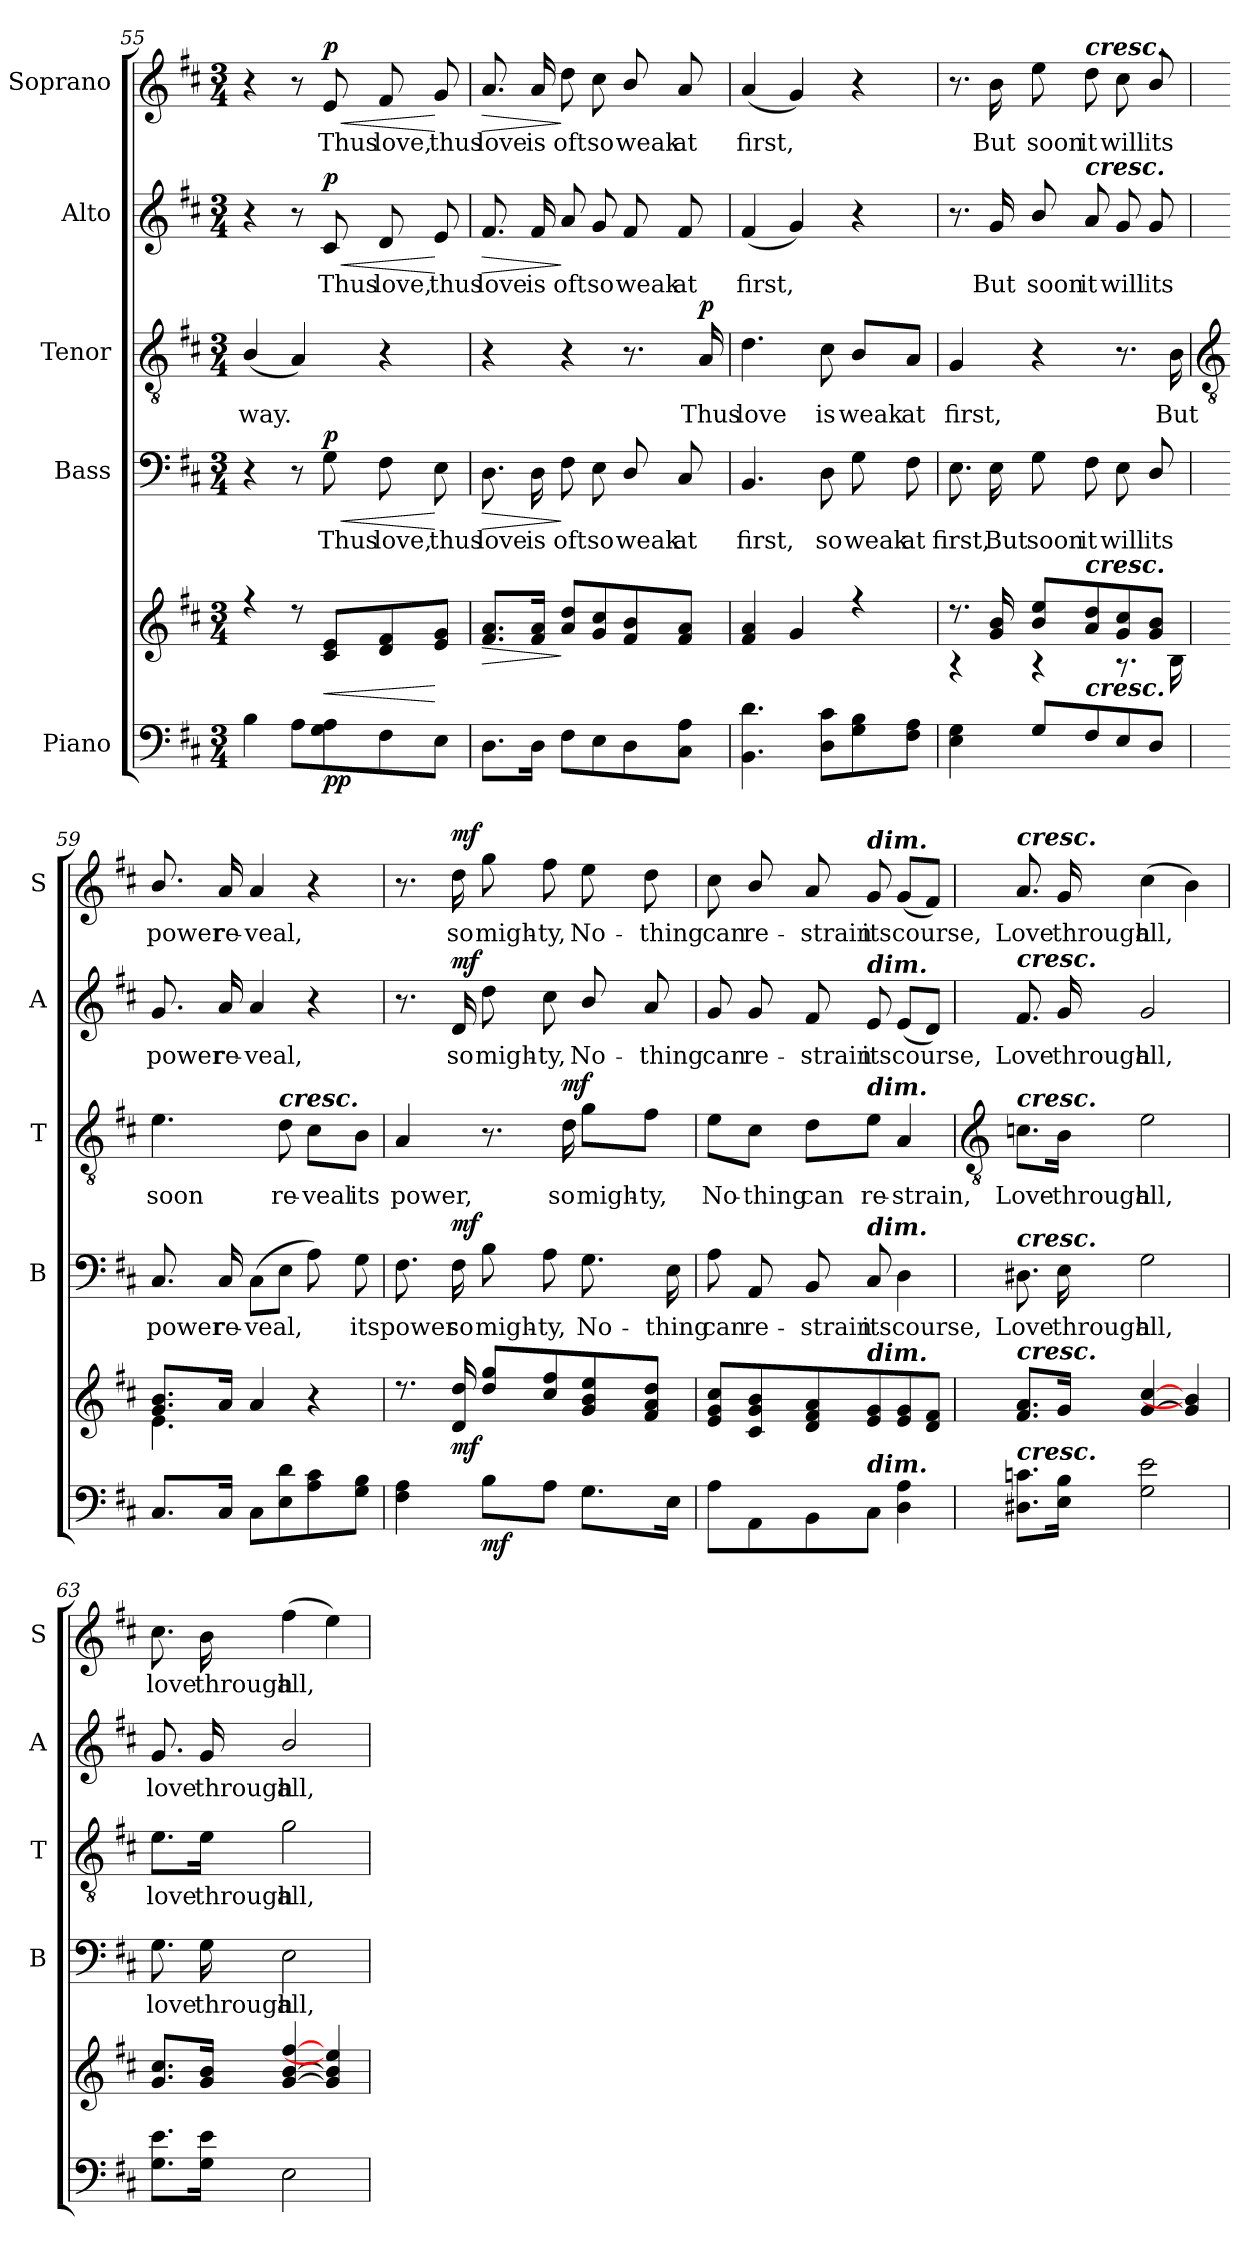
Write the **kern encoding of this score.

**kern	**kern	**dynam	**kern	**text	**dynam	**kern	**text	**dynam	**kern	**text	**dynam	**kern	**text	**dynam
*part5	*part5	*part5	*part4	*part4	*part4	*part3	*part3	*part3	*part2	*part2	*part2	*part1	*part1	*part1
*staff6	*staff5	*staff5/6	*staff4	*staff4	*staff4	*staff3	*staff3	*staff3	*staff2	*staff2	*staff2	*staff1	*staff1	*staff1
*I"Piano	*	*	*I"Bass	*	*	*I"Tenor	*	*	*I"Alto	*	*	*I"Soprano	*	*
*	*	*	*I'B	*	*	*I'T	*	*	*I'A	*	*	*I'S	*	*
!!LO:LB:g=z
*clefF4	*clefG2	*	*clefF4	*	*	*clefGv2	*	*	*clefG2	*	*	*clefG2	*	*
*k[f#c#]	*k[f#c#]	*	*k[f#c#]	*	*	*k[f#c#]	*	*	*k[f#c#]	*	*	*k[f#c#]	*	*
*D:	*D:	*	*D:	*	*	*D:	*	*	*D:	*	*	*D:	*	*
*M3/4	*M3/4	*	*M3/4	*	*	*M3/4	*	*	*M3/4	*	*	*M3/4	*	*
=55	=55	=55	=55	=55	=55	=55	=55	=55	=55	=55	=55	=55	=55	=55
*	*^	*	*	*	*	*	*	*	*	*	*	*	*	*
!	!	!	!	!	!	!	!	!LO:LY:b	!	!	!	!	!	!	!
4B\	4r	2.ryy	.	4r	.	.	(<4B/	way.	.	4r	.	.	4r	.	.
8AL	8r	.	.	8r	.	.	4A)	.	.	8r	.	.	8r	.	.
!	!	!	!LO:HP:b	!	!LO:LY:b	!LO:HP:b	!	!	!	!	!LO:LY:b	!LO:HP:b	!	!LO:LY:b	!LO:HP:b
!	!	!	!LO:DY:n=1:b=2	!	!	!	!	!	!	!	!	!	!	!	!
!	!	!	!LO:DY:n=2:b	!	!	!LO:DY:n=1:b	!	!	!	!	!	!LO:DY:n=1:b	!	!	!LO:DY:n=1:b
8G 8A	8c# 8eL	.	< p p	8G	Thus	< p	.	.	.	8c#	Thus	< p	8e	Thus	< p
!	!	!	!	!	!LO:LY:b	!	!	!	!	!	!LO:LY:b	!	!	!LO:LY:b	!
8F#	8d 8f#	.	.	8F#	love,	.	4r	.	.	8d	love,	.	8f#	love,	.
!	!	!	!	!	!LO:LY:b	!	!	!	!	!	!LO:LY:b	!	!	!LO:LY:b	!
8EJ	8e 8gJ	.	[	8E	thus	[	.	.	.	8e	thus	[	8g	thus	[
=56	=56	=56	=56	=56	=56	=56	=56	=56	=56	=56	=56	=56	=56	=56	=56
!	!	!	!LO:HP:b	!	!LO:LY:b	!LO:HP:b	!	!	!	!	!LO:LY:b	!LO:HP:b	!	!LO:LY:b	!LO:HP:b
8.DL	8.f# 8.aL	2.ryy	>	8.D	love	>	4r	.	.	8.f#	love	>	8.a	love	>
!	!	!	!	!	!LO:LY:b	!	!	!	!	!	!LO:LY:b	!	!	!LO:LY:b	!
16DJ	16f# 16aJ	.	.	16D	is	.	.	.	.	16f#	is	.	16a	is	.
!	!	!	!	!	!LO:LY:b	!	!	!	!	!	!LO:LY:b	!	!	!LO:LY:b	!
8F#L	8a 8ddL	.	]	8F#	oft	]	4r	.	.	8a	oft	]	8dd	oft	]
!	!	!	!	!	!LO:LY:b	!	!	!	!	!	!LO:LY:b	!	!	!LO:LY:b	!
8E	8g 8cc#	.	.	8E	so	.	.	.	.	8g	so	.	8cc#	so	.
!	!	!	!	!	!LO:LY:b	!	!	!	!	!	!LO:LY:b	!	!	!LO:LY:b	!
8D	8f#/ 8b/	.	.	8D/	weak	.	8.r	.	.	8f#	weak	.	8b/	weak	.
!	!	!	!	!	!LO:LY:b	!	!	!	!	!	!LO:LY:b	!	!	!LO:LY:b	!
8C# 8AJ	8f# 8aJ	.	.	8C#	at	.	.	.	.	8f#	at	.	8a	at	.
!	!	!	!	!	!	!	!	!LO:LY:b	!LO:DY:b	!	!	!	!	!	!
.	.	.	.	.	.	.	16A	Thus	p	.	.	.	.	.	.
=57	=57	=57	=57	=57	=57	=57	=57	=57	=57	=57	=57	=57	=57	=57	=57
!	!	!	!	!	!LO:LY:b	!	!	!LO:LY:b	!	!	!LO:LY:b	!	!	!LO:LY:b	!
4.BB 4.d	4f# 4a	2.ryy	.	4.BB	first,	.	4.d	love	.	(<4f#	first,	.	(<4a	first,	.
.	4g	.	.	.	.	.	.	.	.	4g)	.	.	4g)	.	.
!	!	!	!	!	!LO:LY:b	!	!	!LO:LY:b	!	!	!	!	!	!	!
8D 8c#L	.	.	.	8D	so	.	8c#	is	.	.	.	.	.	.	.
!	!	!	!	!	!LO:LY:b	!	!	!LO:LY:b	!	!	!	!	!	!	!
8G 8B	4r	.	.	8G	weak	.	8B/L	weak	.	4r	.	.	4r	.	.
!	!	!	!	!	!LO:LY:b	!	!	!LO:LY:b	!	!	!	!	!	!	!
8F# 8AJ	.	.	.	8F#	at	.	8A/J	at	.	.	.	.	.	.	.
=58	=58	=58	=58	=58	=58	=58	=58	=58	=58	=58	=58	=58	=58	=58	=58
!	!	!	!	!	!LO:LY:b	!	!	!LO:LY:b	!	!	!	!	!	!	!
4E 4G	8.r	4r	.	8.E	first,	.	4G	first,	.	8.r	.	.	8.r	.	.
!	!	!	!	!	!LO:LY:b	!	!	!	!	!	!LO:LY:b	!	!	!LO:LY:b	!
.	16g 16b	.	.	16E	But	.	.	.	.	16g	But	.	16b	But	.
!	!	!	!	!	!LO:LY:b	!	!	!	!	!	!LO:LY:b	!	!	!LO:LY:b	!
8GL	8b/ 8ee/L	4r	.	8G	soon	.	4r	.	.	8b/	soon	.	8ee	soon	.
!	!	!	!	!	!	!	!	!	!	!	!	!	!LO:TX:a:Bi:t=cresc.	!	!
!	!	!	!	!	!	!	!	!	!	!LO:TX:a:Bi:t=cresc.	!	!	!	!	!
!	!LO:TX:a:Bi:t=cresc.	!	!	!	!	!	!	!	!	!	!	!	!	!	!
!LO:TX:a:Bi:t=cresc.	!	!	!	!	!	!	!	!	!	!	!	!	!	!	!
!	!	!	!	!	!LO:LY:b	!	!	!	!	!	!LO:LY:b	!	!	!LO:LY:b	!
8F#	8a/ 8dd/	.	.	8F#	it	.	.	.	.	8a	it	.	8dd	it	.
!	!	!	!	!	!LO:LY:b	!	!	!	!	!	!LO:LY:b	!	!	!LO:LY:b	!
8E	8g/ 8cc#/	8.r	.	8E	will	.	8.r	.	.	8g	will	.	8cc#	will	.
!	!	!	!	!	!LO:LY:b	!	!	!	!	!	!LO:LY:b	!	!	!LO:LY:b	!
8D/J	8g/ 8b/J	.	.	8D/	its	.	.	.	.	8g/	its	.	8b/	its	.
!	!	!	!	!	!	!	!	!LO:LY:b	!	!	!	!	!	!	!
.	.	16B\	.	.	.	.	16B	But	.	.	.	.	.	.	.
!!LO:LB:g=z
=59	=59	=59	=59	=59	=59	=59	=59	=59	=59	=59	=59	=59	=59	=59	=59
*	*	*	*	*	*	*	*clefGv2	*	*	*	*	*	*	*	*
!	!	!	!	!	!LO:LY:b	!	!	!LO:LY:b	!	!	!LO:LY:b	!	!	!LO:LY:b	!
8.C#L	8.g/ 8.b/L	4.e\	.	8.C#	power	.	4.e	soon	.	8.g/	power	.	8.b/	power	.
!	!	!	!	!	!LO:LY:b	!	!	!	!	!	!LO:LY:b	!	!	!LO:LY:b	!
16C#J	16aJ	.	.	16C#	re-	.	.	.	.	16a	re-	.	16a	re-	.
!	!	!	!	!	!LO:LY:b	!	!	!	!	!	!LO:LY:b	!	!	!LO:LY:b	!
8C#L	4a	.	.	(>8C#L	-veal,	.	.	.	.	4a	-veal,	.	4a	-veal,	.
!	!	!	!	!	!	!	!LO:TX:a:Bi:t=cresc.	!	!	!	!	!	!	!	!
!	!	!	!	!	!	!	!	!LO:LY:b	!	!	!	!	!	!	!
8E 8d	.	4.ryy	.	8EJ	.	.	8d	re-	.	.	.	.	.	.	.
!	!	!	!	!	!	!	!	!LO:LY:b	!	!	!	!	!	!	!
8A 8c#	4r	.	.	8A)	.	.	8c#\L	-veal	.	4r	.	.	4r	.	.
!	!	!	!	!	!LO:LY:b	!	!	!LO:LY:b	!	!	!	!	!	!	!
8G 8BJ	.	.	.	8G	its	.	8B\J	its	.	.	.	.	.	.	.
=60	=60	=60	=60	=60	=60	=60	=60	=60	=60	=60	=60	=60	=60	=60	=60
!	!	!	!	!	!LO:LY:b	!	!	!LO:LY:b	!	!	!	!	!	!	!
4F# 4A	8.r	2.ryy	.	8.F#	power	.	4A	power,	.	8.r	.	.	8.r	.	.
!	!	!	!LO:DY:b	!	!LO:LY:b	!LO:DY:b	!	!	!	!	!LO:LY:b	!LO:DY:b	!	!LO:LY:b	!LO:DY:b
.	16d 16dd	.	mf	16F#	so	mf	.	.	.	16d	so	mf	16dd	so	mf
!	!	!	!LO:DY:b=2	!	!LO:LY:b	!	!	!	!	!	!LO:LY:b	!	!	!LO:LY:b	!
8BL	8dd 8ggL	.	mf	8B	migh-	.	8.r	.	.	8dd	migh-	.	8gg	migh-	.
!	!	!	!	!	!LO:LY:b	!	!	!	!	!	!LO:LY:b	!	!	!LO:LY:b	!
8AJ	8cc# 8ff#	.	.	8A	-ty,	.	.	.	.	8cc#	-ty,	.	8ff#	-ty,	.
!	!	!	!	!	!	!	!	!LO:LY:b	!LO:DY:b	!	!	!	!	!	!
.	.	.	.	.	.	.	16d	so	mf	.	.	.	.	.	.
!	!	!	!	!	!LO:LY:b	!	!	!LO:LY:b	!	!	!LO:LY:b	!	!	!LO:LY:b	!
8.GL	8g 8b 8ee	.	.	8.G	No-	.	8g\L	migh-	.	8b/	No-	.	8ee	No-	.
!	!	!	!	!	!	!	!	!LO:LY:b	!	!	!LO:LY:b	!	!	!LO:LY:b	!
.	8f# 8a 8ddJ	.	.	.	.	.	8f#\J	-ty,	.	8a	-thing	.	8dd	-thing	.
!	!	!	!	!	!LO:LY:b	!	!	!	!	!	!	!	!	!	!
16EJ	.	.	.	16E	-thing	.	.	.	.	.	.	.	.	.	.
=61	=61	=61	=61	=61	=61	=61	=61	=61	=61	=61	=61	=61	=61	=61	=61
!	!	!	!	!	!LO:LY:b	!	!	!LO:LY:b	!	!	!LO:LY:b	!	!	!LO:LY:b	!
8AL	8e 8g 8cc#L	2.ryy	.	8A	can	.	8e\L	No-	.	8g	can	.	8cc#	can	.
!	!	!	!	!	!LO:LY:b	!	!	!LO:LY:b	!	!	!LO:LY:b	!	!	!LO:LY:b	!
8AA	8c#/ 8g/ 8b/	.	.	8AA	re-	.	8c#\J	-thing	.	8g/	re-	.	8b/	re-	.
!	!	!	!	!	!LO:LY:b	!	!	!LO:LY:b	!	!	!LO:LY:b	!	!	!LO:LY:b	!
8BB	8d 8f# 8a	.	.	8BB	-strain	.	8d\L	can	.	8f#	-strain	.	8a	-strain	.
!	!	!	!	!	!	!	!	!	!	!	!	!	!LO:TX:a:Bi:t=dim.	!	!
!	!	!	!	!	!	!	!	!	!	!LO:TX:a:Bi:t=dim.	!	!	!	!	!
!	!	!	!	!	!	!	!LO:TX:a:Bi:t=dim.	!	!	!	!	!	!	!	!
!	!	!	!	!LO:TX:a:Bi:t=dim.	!	!	!	!	!	!	!	!	!	!	!
!	!LO:TX:a:Bi:t=dim.	!	!	!	!	!	!	!	!	!	!	!	!	!	!
!LO:TX:a:Bi:t=dim.	!	!	!	!	!	!	!	!	!	!	!	!	!	!	!
!	!	!	!	!	!LO:LY:b	!	!	!LO:LY:b	!	!	!LO:LY:b	!	!	!LO:LY:b	!
8C#J	8e 8g	.	.	8C#	its	.	8e\J	re-	.	8e	its	.	8g	its	.
!	!	!	!	!	!LO:LY:b	!	!	!LO:LY:b	!	!	!LO:LY:b	!	!	!LO:LY:b	!
4D 4A	8e 8g	.	.	4D	course,	.	4A	-strain,	.	(<8eL	course,	.	(<8gL	course,	.
.	8d 8f#J	.	.	.	.	.	.	.	.	8dJ)	.	.	8f#J)	.	.
!!LO:LB:g=z
=62	=62	=62	=62	=62	=62	=62	=62	=62	=62	=62	=62	=62	=62	=62	=62
*	*	*	*	*	*	*	*clefGv2	*	*	*	*	*	*	*	*
!	!	!	!	!	!	!	!	!	!	!	!	!	!LO:TX:a:Bi:t=cresc.	!	!
!	!	!	!	!	!	!	!	!	!	!LO:TX:a:Bi:t=cresc.	!	!	!	!	!
!	!	!	!	!	!	!	!LO:TX:a:Bi:t=cresc.	!	!	!	!	!	!	!	!
!	!	!	!	!LO:TX:a:Bi:t=cresc.	!	!	!	!	!	!	!	!	!	!	!
!	!LO:TX:a:Bi:t=cresc.	!	!	!	!	!	!	!	!	!	!	!	!	!	!
!LO:TX:a:Bi:t=cresc.	!	!	!	!	!	!	!	!	!	!	!	!	!	!	!
!	!	!	!	!	!LO:LY:b	!	!	!LO:LY:b	!	!	!LO:LY:b	!	!	!LO:LY:b	!
8.D#X 8.cnL	8.f# 8.aL	2.ryy	.	8.D#X	Love	.	8.cn\L	Love	.	8.f#	Love	.	8.a	Love	.
!	!	!	!	!	!LO:LY:b	!	!	!LO:LY:b	!	!	!LO:LY:b	!	!	!LO:LY:b	!
16E 16BJ	16gJ	.	.	16E	through	.	16B\Jk	through	.	16g	through	.	16g	through	.
!	!	!	!	!	!LO:LY:b	!	!	!LO:LY:b	!	!	!LO:LY:b	!	!	!LO:LY:b	!
2G 2e	[4g [4cc#	.	.	2G	all,	.	2e	all,	.	2g	all,	.	(>4cc#	all,	.
.	4g] 4b]	.	.	.	.	.	.	.	.	.	.	.	4b)	.	.
=63	=63	=63	=63	=63	=63	=63	=63	=63	=63	=63	=63	=63	=63	=63	=63
!	!	!	!	!	!LO:LY:b	!	!	!LO:LY:b	!	!	!LO:LY:b	!	!	!LO:LY:b	!
8.G 8.eL	8.g 8.cc#L	2.ryy	.	8.G	love	.	8.e\L	love	.	8.g	love	.	8.cc#	love	.
!	!	!	!	!	!LO:LY:b	!	!	!LO:LY:b	!	!	!LO:LY:b	!	!	!LO:LY:b	!
16G 16eJ	16g 16bJ	.	.	16G	through	.	16e\Jk	through	.	16g	through	.	16b	through	.
!	!	!	!	!	!LO:LY:b	!	!	!LO:LY:b	!	!	!LO:LY:b	!	!	!LO:LY:b	!
2E	[4g [4b [4ff#	.	.	2E	all,	.	2g	all,	.	2b/	all,	.	(>4ff#	all,	.
.	4g] 4b] 4ee]	.	.	.	.	.	.	.	.	.	.	.	4ee)	.	.
*	*v	*v	*	*	*	*	*	*	*	*	*	*	*	*	*
=	=	=	=	=	=	=	=	=	=	=	=	=	=	=
*-	*-	*-	*-	*-	*-	*-	*-	*-	*-	*-	*-	*-	*-	*-
